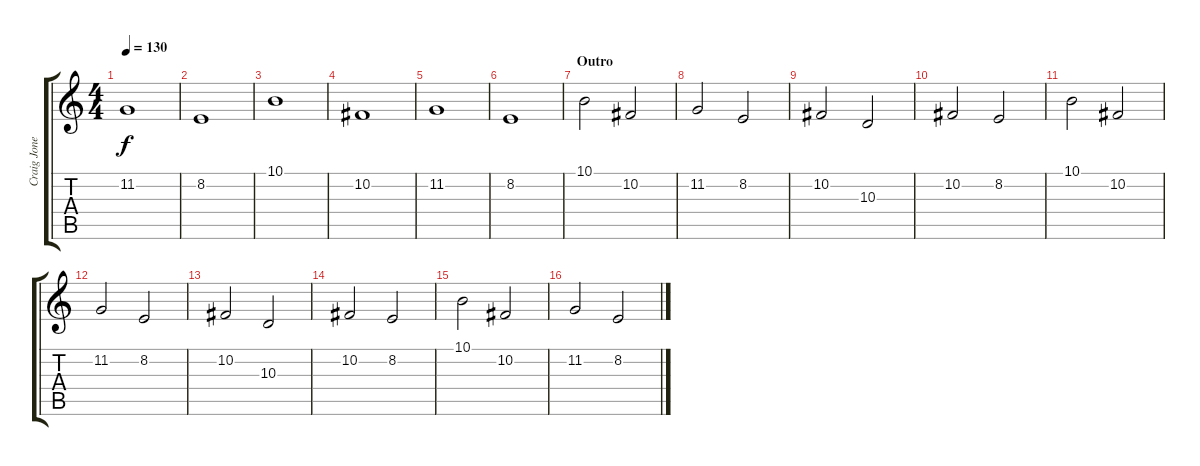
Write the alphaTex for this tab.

\track ("Craig Jones" "Craig Jone") {instrument sitar}
\staff {score tabs}
\tuning (Db4 Ab3 E3 B2 Gb2 B1) {hide}
\ts (4 4)
\tempo 130
\clef g2
\ks c
11.2.1{dy f} |
8.2.1 |
10.1.1 |
10.2.1 |
11.2.1 |
8.2.1 |
\section ("" "Outro")
10.1.2 10.2.2 |
11.2.2 8.2.2 |
10.2.2 10.3.2 |
10.2.2 8.2.2 |
10.1.2 10.2.2 |
11.2.2 8.2.2 |
10.2.2 10.3.2 |
10.2.2 8.2.2 |
10.1.2 10.2.2 |
11.2.2 8.2.2
